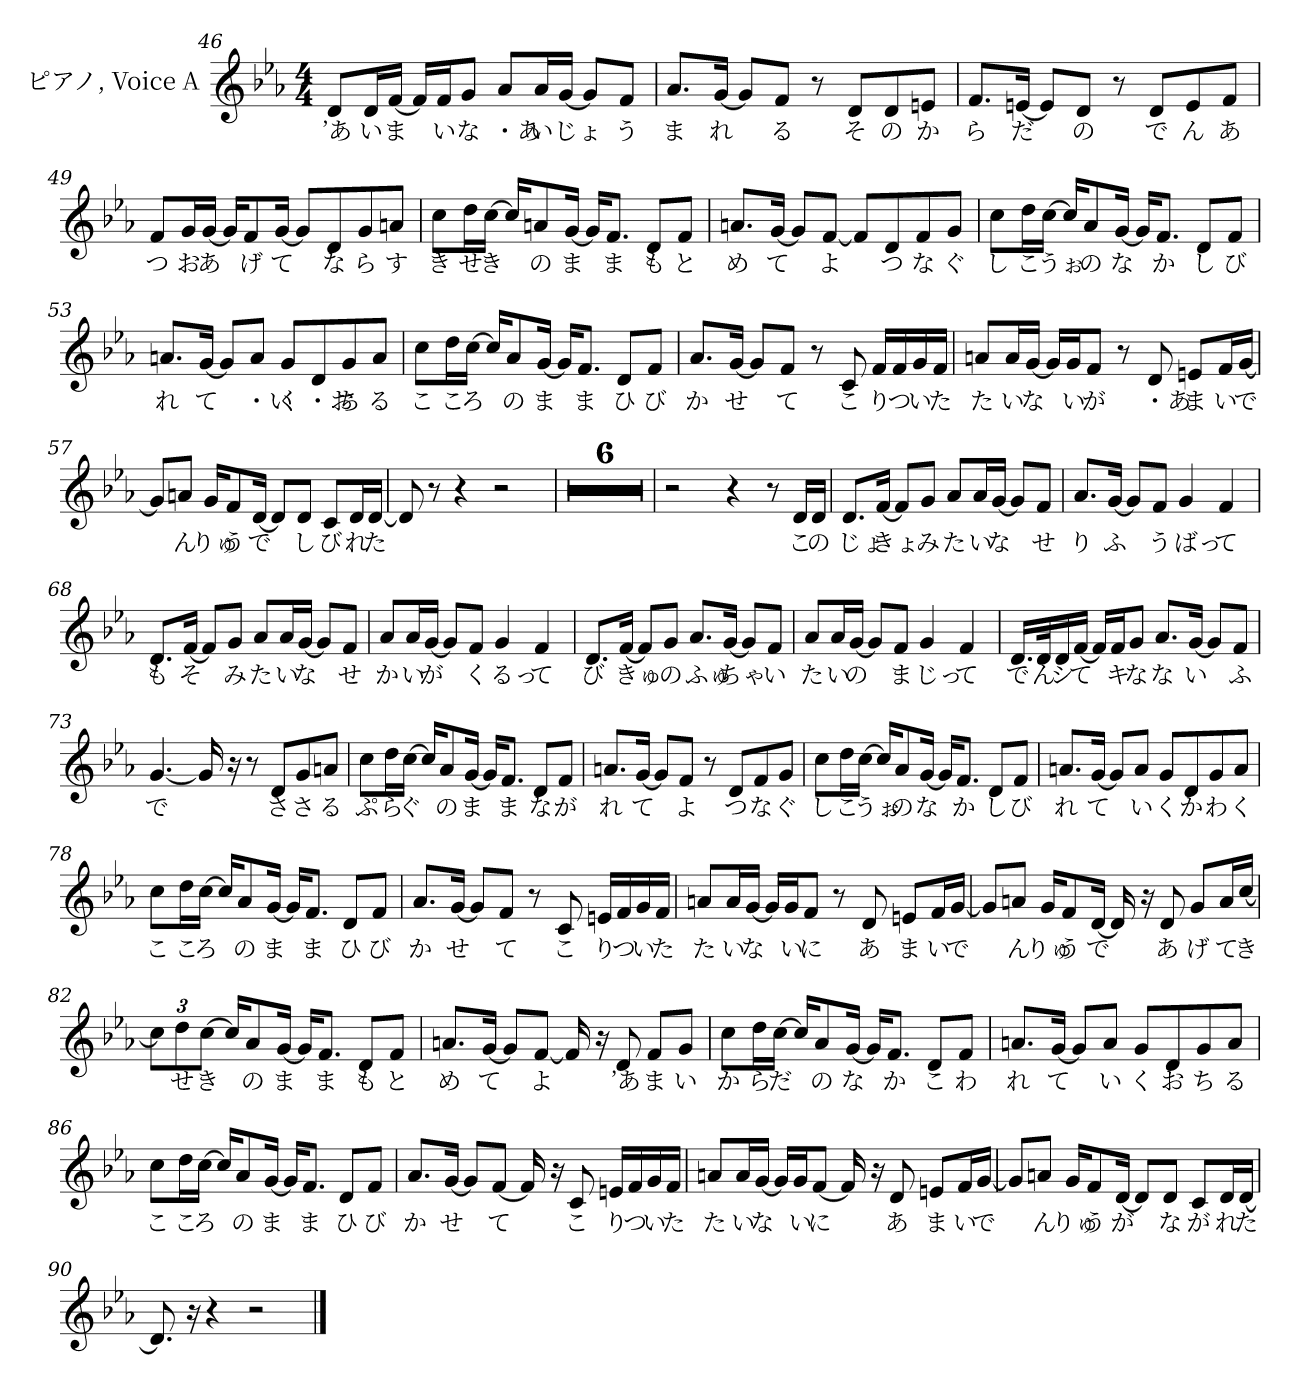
**kern	**text
*part1	*part1
*staff1	*staff1
*I"ピアノ, Voice A	*
*clefG2	*
*k[b-e-a-]	*
*M4/4	*
=46	=46
!	!LO:LY:b
8d/L	’あ
!	!LO:LY:b
16d/L	い
!	!LO:LY:b
[16f/JJ	ま
16f/LL]	.
!	!LO:LY:b
16f/J	い
!	!LO:LY:b
8g/J	な
!	!LO:LY:b
8a-/L	・あ
!	!LO:LY:b
16a-/L	い
!	!LO:LY:b
[16g/JJ	じょ
8g/L]	.
!	!LO:LY:b
8f/J	う
=47	=47
!	!LO:LY:b
8.a-/L	ま
!	!LO:LY:b
[16g/Jk	れ
8g/L]	.
!	!LO:LY:b
8f/J	る
8r	.
!	!LO:LY:b
8d/L	そ
!	!LO:LY:b
8d/	の
!	!LO:LY:b
8en/J	か
=48	=48
!	!LO:LY:b
8.f/L	ら
!	!LO:LY:b
[16en/Jk	だ
8e/L]	.
!	!LO:LY:b
8d/J	の
8r	.
!	!LO:LY:b
8d/L	で
!	!LO:LY:b
8e/	ん
!	!LO:LY:b
8f/J	あ
!!LO:LB:g=z
=49	=49
!	!LO:LY:b
8f/L	つ
!	!LO:LY:b
16g/L	お
!	!LO:LY:b
[16g/JJ	あ
16g/KL]	.
!	!LO:LY:b
8f/	げ
!	!LO:LY:b
[16g/Jk	て
8g/L]	.
!	!LO:LY:b
8d/	な
!	!LO:LY:b
8g/	ら
!	!LO:LY:b
8an/J	す
=50	=50
!	!LO:LY:b
8cc\L	き
!	!LO:LY:b
16dd\L	せ
!	!LO:LY:b
[16cc\JJ	き
16cc/KL]	.
!	!LO:LY:b
8an/	の
!	!LO:LY:b
[16g/Jk	ま
16g/KL]	.
!	!LO:LY:b
8.f/J	ま
!	!LO:LY:b
8d/L	も
!	!LO:LY:b
8f/J	と
=51	=51
!	!LO:LY:b
8.an/L	め
!	!LO:LY:b
[16g/Jk	て
8g/L]	.
!	!LO:LY:b
[8f/J	よ
8f/L]	.
!	!LO:LY:b
8d/	つ
!	!LO:LY:b
8f/	な
!	!LO:LY:b
8g/J	ぐ
=52	=52
!	!LO:LY:b
8cc\L	し
!	!LO:LY:b
16dd\L	こ
!	!LO:LY:b
[16cc\JJ	うぉ
16cc/KL]	.
!	!LO:LY:b
8a-/	の
!	!LO:LY:b
[16g/Jk	な
16g/KL]	.
!	!LO:LY:b
8.f/J	か
!	!LO:LY:b
8d/L	し
!	!LO:LY:b
8f/J	び
!!LO:LB:g=z
=53	=53
!	!LO:LY:b
8.an/L	れ
!	!LO:LY:b
[16g/Jk	て
8g/L]	.
!	!LO:LY:b
8a/J	・い
!	!LO:LY:b
8g/L	く
!	!LO:LY:b
8d/	・お
!	!LO:LY:b
8g/	ち
!	!LO:LY:b
8a/J	る
=54	=54
!	!LO:LY:b
8cc\L	こ
!	!LO:LY:b
16dd\L	こ
!	!LO:LY:b
[16cc\JJ	ろ
16cc/KL]	.
!	!LO:LY:b
8a-/	の
!	!LO:LY:b
[16g/Jk	ま
16g/KL]	.
!	!LO:LY:b
8.f/J	ま
!	!LO:LY:b
8d/L	ひ
!	!LO:LY:b
8f/J	び
=55	=55
!	!LO:LY:b
8.a-/L	か
!	!LO:LY:b
[16g/Jk	せ
8g/L]	.
!	!LO:LY:b
8f/J	て
8r	.
!	!LO:LY:b
8c/	こ
!	!LO:LY:b
16f/LL	り
!	!LO:LY:b
16f/	つ
!	!LO:LY:b
16g/	い
!	!LO:LY:b
16f/JJ	た
=56	=56
!	!LO:LY:b
8an/L	た
!	!LO:LY:b
16a/L	い
!	!LO:LY:b
[16g/JJ	な
16g/LL]	.
!	!LO:LY:b
16g/J	い
!	!LO:LY:b
8f/J	が
8r	.
!	!LO:LY:b
8d/	・あ
!	!LO:LY:b
8en/L	ま
!	!LO:LY:b
16f/L	い
!	!LO:LY:b
[16g/JJ	で
!!LO:PB:g=z
=57	=57
8g/L]	.
!	!LO:LY:b
8an/J	ん
!	!LO:LY:b
16g/KL	りゅ
!	!LO:LY:b
8f/	う
!	!LO:LY:b
[16d/Jk	で
8d/L]	.
!	!LO:LY:b
8d/J	し
!	!LO:LY:b
8c/L	び
!	!LO:LY:b
16d/L	れ
!	!LO:LY:b
[16d/JJ	た
=58	=58
8d/]	.
8r	.
4r	.
2r	.
=59	=59
1r	.
=60	=60
1r	.
=61	=61
1r	.
=62	=62
1r	.
=63	=63
1r	.
=64	=64
1r	.
=65	=65
2r	.
4r	.
8r	.
!	!LO:LY:b
16d/LL	こ
!	!LO:LY:b
16d/JJ	の
!!LO:LB:g=z
=66	=66
!	!LO:LY:b
8.d/L	じょ
!	!LO:LY:b
[16f/Jk	きょ
8f/L]	.
!	!LO:LY:b
8g/J	み
!	!LO:LY:b
8a-/L	た
!	!LO:LY:b
16a-/L	い
!	!LO:LY:b
[16g/JJ	な
8g/L]	.
!	!LO:LY:b
8f/J	せ
=67	=67
!	!LO:LY:b
8.a-/L	り
!	!LO:LY:b
[16g/Jk	ふ
8g/L]	.
!	!LO:LY:b
8f/J	う
!	!LO:LY:b
4g/	ばっ
!	!LO:LY:b
4f/	て
=68	=68
!	!LO:LY:b
8.d/L	も
!	!LO:LY:b
[16f/Jk	そ
8f/L]	.
!	!LO:LY:b
8g/J	み
!	!LO:LY:b
8a-/L	た
!	!LO:LY:b
16a-/L	い
!	!LO:LY:b
[16g/JJ	な
8g/L]	.
!	!LO:LY:b
8f/J	せ
=69	=69
!	!LO:LY:b
8a-/L	か
!	!LO:LY:b
16a-/L	い
!	!LO:LY:b
[16g/JJ	が
8g/L]	.
!	!LO:LY:b
8f/J	く
!	!LO:LY:b
4g/	るっ
!	!LO:LY:b
4f/	て
!!LO:LB:g=z
=70	=70
!	!LO:LY:b
8.d/L	び
!	!LO:LY:b
[16f/Jk	きゅ
8f/L]	.
!	!LO:LY:b
8g/J	の
!	!LO:LY:b
8.a-/L	ふゅ
!	!LO:LY:b
[16g/Jk	ちゃ
8g/L]	.
!	!LO:LY:b
8f/J	い
=71	=71
!	!LO:LY:b
8a-/L	た
!	!LO:LY:b
16a-/L	い
!	!LO:LY:b
[16g/JJ	の
8g/L]	.
!	!LO:LY:b
8f/J	ま
!	!LO:LY:b
4g/	じっ
!	!LO:LY:b
4f/	て
=72	=72
!	!LO:LY:b
16.d/LL	で
!	!LO:LY:b
32d/K	ん
!	!LO:LY:b
16d/	シ
!	!LO:LY:b
[16f/JJ	て
16f/LL]	.
!	!LO:LY:b
16f/J	キ
!	!LO:LY:b
8g/J	な
!	!LO:LY:b
8.a-/L	な
!	!LO:LY:b
[16g/Jk	い
8g/L]	.
!	!LO:LY:b
8f/J	ふ
=73	=73
!	!LO:LY:b
[4.g/	で
16g/]	.
16r	.
8r	.
!	!LO:LY:b
8d/L	さ
!	!LO:LY:b
8g/	さ
!	!LO:LY:b
8an/J	る
!!LO:LB:g=z
=74	=74
!	!LO:LY:b
8cc\L	ぷ
!	!LO:LY:b
16dd\L	ら
!	!LO:LY:b
[16cc\JJ	ぐ
16cc/KL]	.
!	!LO:LY:b
8a-/	の
!	!LO:LY:b
[16g/Jk	ま
16g/KL]	.
!	!LO:LY:b
8.f/J	ま
!	!LO:LY:b
8d/L	な
!	!LO:LY:b
8f/J	が
=75	=75
!	!LO:LY:b
8.an/L	れ
!	!LO:LY:b
[16g/Jk	て
8g/L]	.
!	!LO:LY:b
8f/J	よ
8r	.
!	!LO:LY:b
8d/L	つ
!	!LO:LY:b
8f/	な
!	!LO:LY:b
8g/J	ぐ
=76	=76
!	!LO:LY:b
8cc\L	し
!	!LO:LY:b
16dd\L	こ
!	!LO:LY:b
[16cc\JJ	うぉ
16cc/KL]	.
!	!LO:LY:b
8a-/	の
!	!LO:LY:b
[16g/Jk	な
16g/KL]	.
!	!LO:LY:b
8.f/J	か
!	!LO:LY:b
8d/L	し
!	!LO:LY:b
8f/J	び
=77	=77
!	!LO:LY:b
8.an/L	れ
!	!LO:LY:b
[16g/Jk	て
8g/L]	.
!	!LO:LY:b
8a/J	い
!	!LO:LY:b
8g/L	く
!	!LO:LY:b
8d/	か
!	!LO:LY:b
8g/	わ
!	!LO:LY:b
8a/J	く
!!LO:LB:g=z
=78	=78
!	!LO:LY:b
8cc\L	こ
!	!LO:LY:b
16dd\L	こ
!	!LO:LY:b
[16cc\JJ	ろ
16cc/KL]	.
!	!LO:LY:b
8a-/	の
!	!LO:LY:b
[16g/Jk	ま
16g/KL]	.
!	!LO:LY:b
8.f/J	ま
!	!LO:LY:b
8d/L	ひ
!	!LO:LY:b
8f/J	び
=79	=79
!	!LO:LY:b
8.a-/L	か
!	!LO:LY:b
[16g/Jk	せ
8g/L]	.
!	!LO:LY:b
8f/J	て
8r	.
!	!LO:LY:b
8c/	こ
!	!LO:LY:b
16en/LL	り
!	!LO:LY:b
16f/	つ
!	!LO:LY:b
16g/	い
!	!LO:LY:b
16f/JJ	た
=80	=80
!	!LO:LY:b
8an/L	た
!	!LO:LY:b
16a/L	い
!	!LO:LY:b
[16g/JJ	な
16g/LL]	.
!	!LO:LY:b
16g/J	い
!	!LO:LY:b
8f/J	に
8r	.
!	!LO:LY:b
8d/	あ
!	!LO:LY:b
8en/L	ま
!	!LO:LY:b
16f/L	い
!	!LO:LY:b
[16g/JJ	で
!!LO:LB:g=z
=81	=81
8g/L]	.
!	!LO:LY:b
8an/J	ん
!	!LO:LY:b
16g/KL	りゅ
!	!LO:LY:b
8f/	う
!	!LO:LY:b
[16d/Jk	で
16d/]	.
16r	.
!	!LO:LY:b
8d/	あ
!	!LO:LY:b
8g/L	げ
!	!LO:LY:b
16a/L	て
!	!LO:LY:b
[16cc/JJ	き
=82	=82
*Xbrackettup	*
12cc\L]	.
!	!LO:LY:b
12dd\	せ
!	!LO:LY:b
[12cc\J	き
16cc/KL]	.
!	!LO:LY:b
8a-/	の
!	!LO:LY:b
[16g/Jk	ま
16g/KL]	.
!	!LO:LY:b
8.f/J	ま
!	!LO:LY:b
8d/L	も
!	!LO:LY:b
8f/J	と
=83	=83
!	!LO:LY:b
8.an/L	め
!	!LO:LY:b
[16g/Jk	て
8g/L]	.
!	!LO:LY:b
[8f/J	よ
16f/]	.
16r	.
!	!LO:LY:b
8d/	’あ
!	!LO:LY:b
8f/L	ま
!	!LO:LY:b
8g/J	い
=84	=84
!	!LO:LY:b
8cc\L	か
!	!LO:LY:b
16dd\L	ら
!	!LO:LY:b
[16cc\JJ	だ
16cc/KL]	.
!	!LO:LY:b
8a-/	の
!	!LO:LY:b
[16g/Jk	な
16g/KL]	.
!	!LO:LY:b
8.f/J	か
!	!LO:LY:b
8d/L	こ
!	!LO:LY:b
8f/J	わ
!!LO:LB:g=z
=85	=85
!	!LO:LY:b
8.an/L	れ
!	!LO:LY:b
[16g/Jk	て
8g/L]	.
!	!LO:LY:b
8a/J	い
!	!LO:LY:b
8g/L	く
!	!LO:LY:b
8d/	お
!	!LO:LY:b
8g/	ち
!	!LO:LY:b
8a/J	る
=86	=86
!	!LO:LY:b
8cc\L	こ
!	!LO:LY:b
16dd\L	こ
!	!LO:LY:b
[16cc\JJ	ろ
16cc/KL]	.
!	!LO:LY:b
8a-/	の
!	!LO:LY:b
[16g/Jk	ま
16g/KL]	.
!	!LO:LY:b
8.f/J	ま
!	!LO:LY:b
8d/L	ひ
!	!LO:LY:b
8f/J	び
=87	=87
!	!LO:LY:b
8.a-/L	か
!	!LO:LY:b
[16g/Jk	せ
8g/L]	.
!	!LO:LY:b
[8f/J	て
16f/]	.
16r	.
!	!LO:LY:b
8c/	こ
!	!LO:LY:b
16en/LL	り
!	!LO:LY:b
16f/	つ
!	!LO:LY:b
16g/	い
!	!LO:LY:b
16f/JJ	た
!!LO:LB:g=z
=88	=88
!	!LO:LY:b
8an/L	た
!	!LO:LY:b
16a/L	い
!	!LO:LY:b
[16g/JJ	な
16g/LL]	.
!	!LO:LY:b
16g/J	い
!	!LO:LY:b
[8f/J	に
16f/]	.
16r	.
!	!LO:LY:b
8d/	あ
!	!LO:LY:b
8en/L	ま
!	!LO:LY:b
16f/L	い
!	!LO:LY:b
[16g/JJ	で
=89	=89
8g/L]	.
!	!LO:LY:b
8an/J	ん
!	!LO:LY:b
16g/KL	りゅ
!	!LO:LY:b
8f/	う
!	!LO:LY:b
[16d/Jk	が
8d/L]	.
!	!LO:LY:b
8d/J	な
!	!LO:LY:b
8c/L	が
!	!LO:LY:b
16d/L	れ
!	!LO:LY:b
[16d/JJ	た
=90	=90
8.d/]	.
16r	.
4r	.
2r	.
==	==
*-	*-
